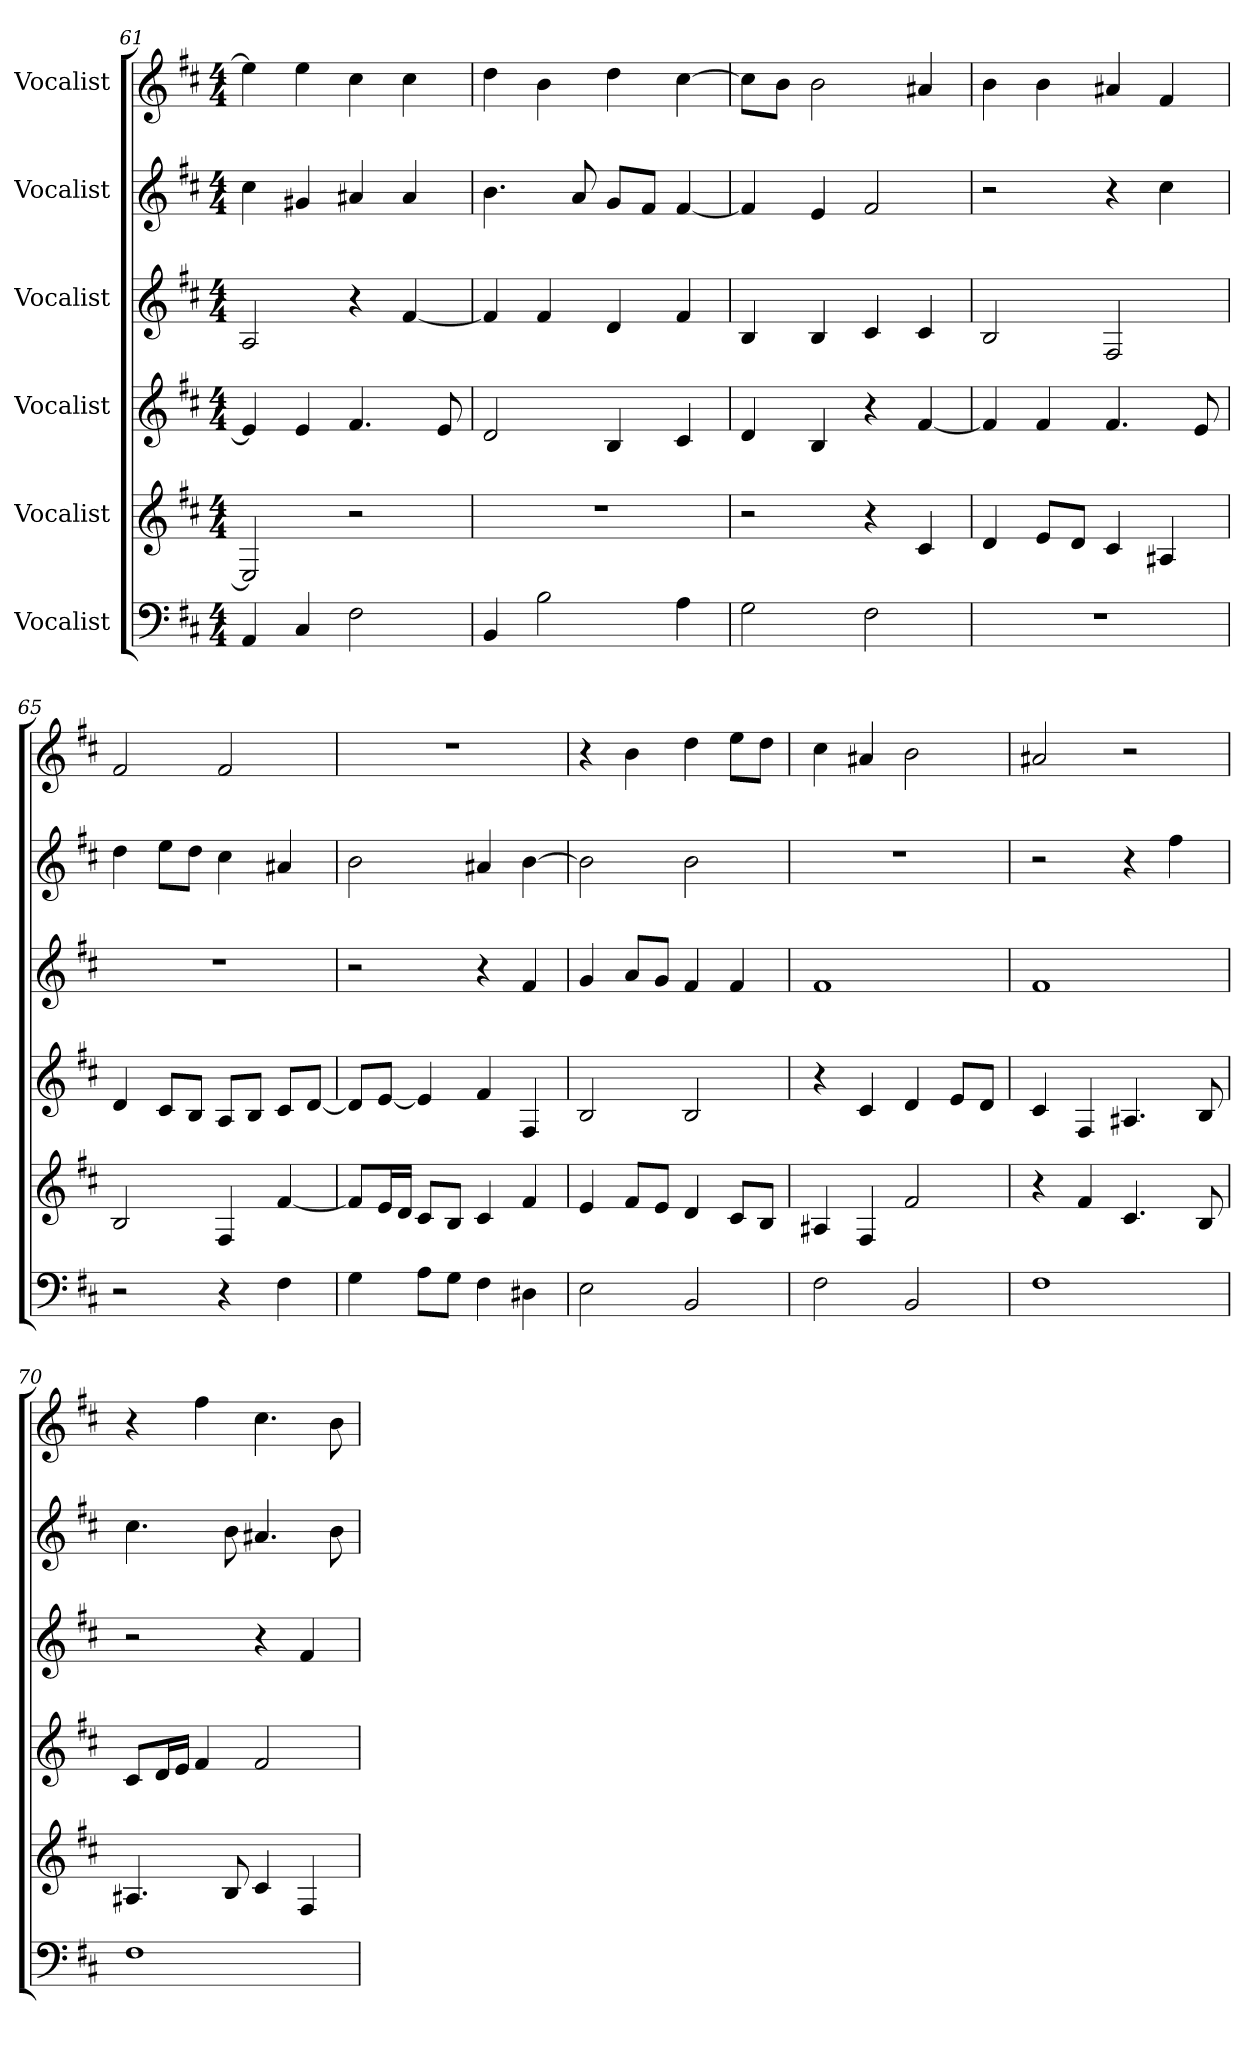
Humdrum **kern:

**kern	**kern	**kern	**kern	**kern	**kern
*part6	*part5	*part4	*part3	*part2	*part1
*staff6	*staff5	*staff4	*staff3	*staff2	*staff1
*I"Vocalist	*I"Vocalist	*I"Vocalist	*I"Vocalist	*I"Vocalist	*I"Vocalist
*k[f#c#]	*k[f#c#]	*k[f#c#]	*k[f#c#]	*k[f#c#]	*k[f#c#]
*b:	*b:	*b:	*b:	*b:	*b:
*M4/4	*M4/4	*M4/4	*M4/4	*M4/4	*M4/4
=61	=61	=61	=61	=61	=61
4AA	2E]	4e]	2A	4cc#	4ee]
4C#	.	4e	.	4g#X	4ee
2F#	2r	4.f#	4r	4a#X	4cc#
.	.	.	[4f#	4a#	4cc#
.	.	8e	.	.	.
=62	=62	=62	=62	=62	=62
4BB	1r	2d	4f#]	4.b	4dd
2B	.	.	4f#	.	4b
.	.	.	.	8a	.
.	.	4B	4d	8gL	4dd
.	.	.	.	8f#J	.
4A	.	4c#	4f#	[4f#	[4cc#
=63	=63	=63	=63	=63	=63
2G	2r	4d	4B	4f#]	8cc#L]
.	.	.	.	.	8bJ
.	.	4B	4B	4e	2b
2F#	4r	4r	4c#	2f#	.
.	4c#	[4f#	4c#	.	4a#X
=64	=64	=64	=64	=64	=64
1r	4d	4f#]	2B	2r	4b
.	8eL	4f#	.	.	4b
.	8dJ	.	.	.	.
.	4c#	4.f#	2F#	4r	4a#X
.	4A#X	.	.	4cc#	4f#
.	.	8e	.	.	.
=65	=65	=65	=65	=65	=65
2r	2B	4d	1r	4dd	2f#
.	.	8c#L	.	8eeL	.
.	.	8BJ	.	8ddJ	.
4r	4F#	8AL	.	4cc#	2f#
.	.	8BJ	.	.	.
4F#	[4f#	8c#L	.	4a#X	.
.	.	[8dJ	.	.	.
=66	=66	=66	=66	=66	=66
4G	8f#L]	8dL]	2r	2b	1r
.	16eL	[8eJ	.	.	.
.	16dJJ	.	.	.	.
8AL	8c#L	4e]	.	.	.
8GJ	8BJ	.	.	.	.
4F#	4c#	4f#	4r	4a#X	.
4D#X	4f#	4F#	4f#	[4b	.
=67	=67	=67	=67	=67	=67
2E	4e	2B	4g	2b]	4r
.	8f#L	.	8aL	.	4b
.	8eJ	.	8gJ	.	.
2BB	4d	2B	4f#	2b	4dd
.	8c#L	.	4f#	.	8eeL
.	8BJ	.	.	.	8ddJ
=68	=68	=68	=68	=68	=68
2F#	4A#X	4r	1f#	1r	4cc#
.	4F#	4c#	.	.	4a#X
2BB	2f#	4d	.	.	2b
.	.	8eL	.	.	.
.	.	8dJ	.	.	.
=69	=69	=69	=69	=69	=69
1F#	4r	4c#	1f#	2r	2a#X
.	4f#	4F#	.	.	.
.	4.c#	4.A#X	.	4r	2r
.	.	.	.	4ff#	.
.	8B	8B	.	.	.
=70	=70	=70	=70	=70	=70
1F#	4.A#X	8c#L	2r	4.cc#	4r
.	.	16dL	.	.	.
.	.	16eJJ	.	.	.
.	.	4f#	.	.	4ff#
.	8B	.	.	8b	.
.	4c#	2f#	4r	4.a#X	4.cc#
.	4F#	.	4f#	.	.
.	.	.	.	8b	8b
=	=	=	=	=	=
*-	*-	*-	*-	*-	*-
